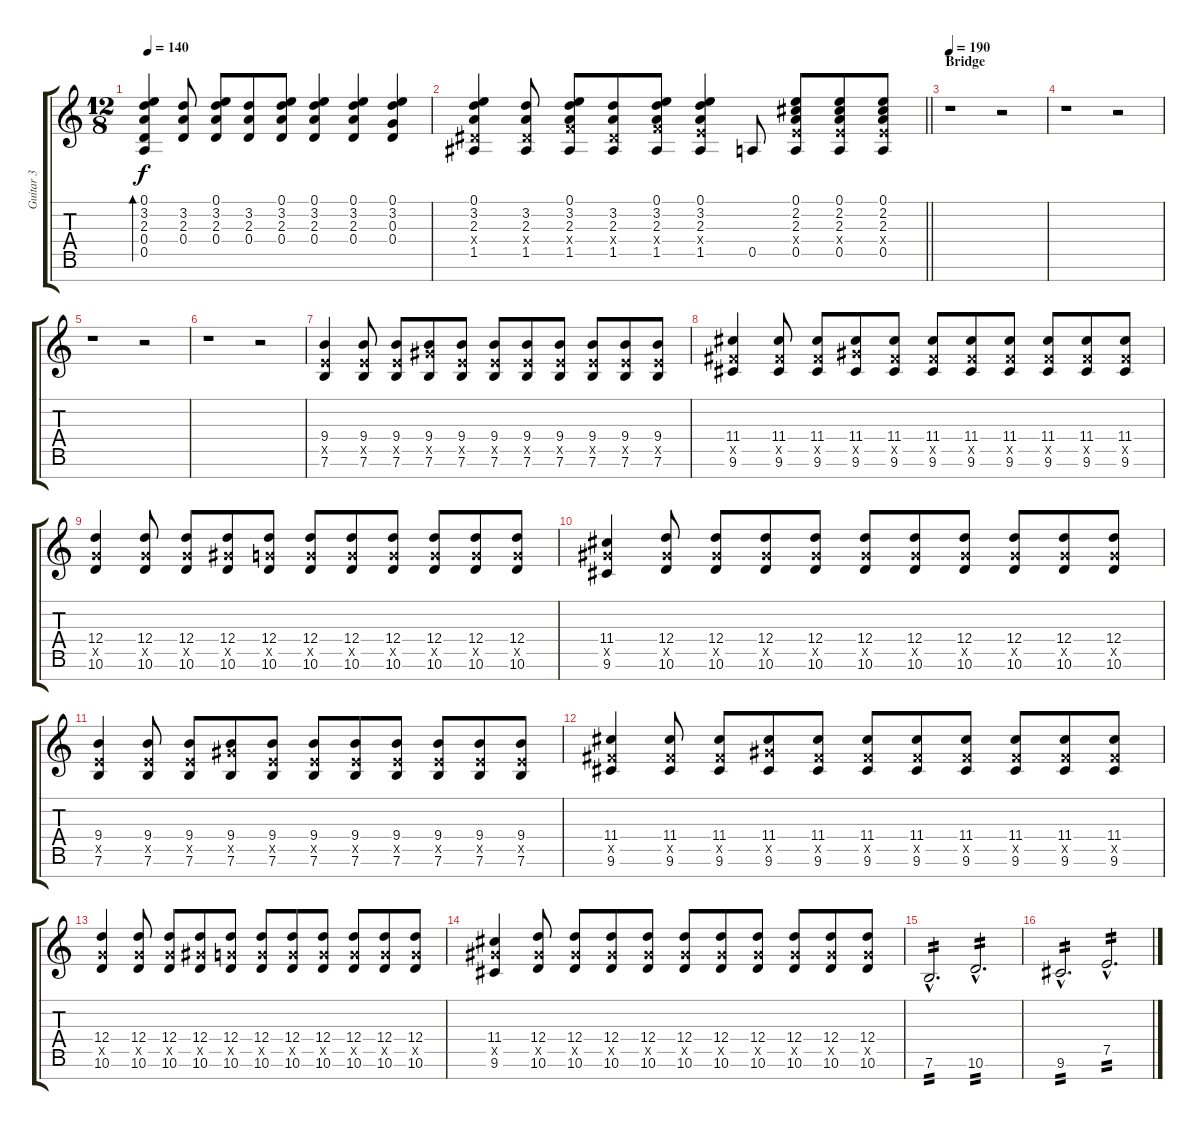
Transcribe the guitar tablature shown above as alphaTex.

\track ("Guitar 3" "Guitar 3") {instrument distortionguitar}
\staff {score tabs}
\tuning (E4 B3 G3 D3 A2 E2 B1) {hide}
\ts (12 8)
\tempo 140
\clef g2
\ks c
(0.1 3.2 2.3 0.4 0.5).4{bd 30 dy f} (3.2 2.3 0.4).8 (0.1 3.2 2.3 0.4).8 (3.2 2.3 0.4).8 (0.1 3.2 2.3 0.4).8 (0.1 3.2 2.3 0.4).4 (0.1 3.2 2.3 0.4).4 (0.1 3.2 0.3 0.4).4 |
\barLineRight lightlight
(0.1 3.2 2.3 1.4{x} 1.5).4 (3.2 2.3 1.4{x} 1.5).8 (0.1 3.2 2.3 3.4{x} 1.5).8 (3.2 2.3 1.4{x} 1.5).8 (0.1 3.2 2.3 3.4{x} 1.5).8 (0.1 3.2 2.3 2.4{x} 1.5).4 0.5.8 (0.1 2.2 2.3 2.4{x} 0.5).8 (0.1 2.2 2.3 2.4{x} 0.5).8 (0.1 2.2 2.3 2.4{x} 0.5).8 |
\section ("" "Bridge")
\tempo 190
r.1{volume 11 instrument distortionguitar} r.2 |
r.1 r.2 |
r.1 r.2 |
r.1 r.2 |
(9.4 7.5{x} 7.6).4 (9.4 7.5{x} 7.6).8 (9.4 7.5{x} 7.6).8 (9.4 11.5{x} 7.6).8 (9.4 7.5{x} 7.6).8 (9.4 7.5{x} 7.6).8 (9.4 7.5{x} 7.6).8 (9.4 7.5{x} 7.6).8 (9.4 7.5{x} 7.6).8 (9.4 7.5{x} 7.6).8 (9.4 7.5{x} 7.6).8 |
(11.4 9.5{x} 9.6).4 (11.4 9.5{x} 9.6).8 (11.4 9.5{x} 9.6).8 (11.4 11.5{x} 9.6).8 (11.4 9.5{x} 9.6).8 (11.4 9.5{x} 9.6).8 (11.4 9.5{x} 9.6).8 (11.4 9.5{x} 9.6).8 (11.4 9.5{x} 9.6).8 (11.4 9.5{x} 9.6).8 (11.4 9.5{x} 9.6).8 |
(12.4 10.5{x} 10.6).4 (12.4 10.5{x} 10.6).8 (12.4 10.5{x} 10.6).8 (12.4 11.5{x} 10.6).8 (12.4 10.5{x} 10.6).8 (12.4 10.5{x} 10.6).8 (12.4 10.5{x} 10.6).8 (12.4 10.5{x} 10.6).8 (12.4 10.5{x} 10.6).8 (12.4 10.5{x} 10.6).8 (12.4 10.5{x} 10.6).8 |
(11.4 11.5{x} 9.6).4 (12.4 11.5{x} 10.6).8 (12.4 11.5{x} 10.6).8 (12.4 11.5{x} 10.6).8 (12.4 11.5{x} 10.6).8 (12.4 11.5{x} 10.6).8 (12.4 11.5{x} 10.6).8 (12.4 11.5{x} 10.6).8 (12.4 11.5{x} 10.6).8 (12.4 11.5{x} 10.6).8 (12.4 11.5{x} 10.6).8 |
(9.4 7.5{x} 7.6).4 (9.4 7.5{x} 7.6).8 (9.4 7.5{x} 7.6).8 (9.4 11.5{x} 7.6).8 (9.4 7.5{x} 7.6).8 (9.4 7.5{x} 7.6).8 (9.4 7.5{x} 7.6).8 (9.4 7.5{x} 7.6).8 (9.4 7.5{x} 7.6).8 (9.4 7.5{x} 7.6).8 (9.4 7.5{x} 7.6).8 |
(11.4 9.5{x} 9.6).4 (11.4 9.5{x} 9.6).8 (11.4 9.5{x} 9.6).8 (11.4 11.5{x} 9.6).8 (11.4 9.5{x} 9.6).8 (11.4 9.5{x} 9.6).8 (11.4 9.5{x} 9.6).8 (11.4 9.5{x} 9.6).8 (11.4 9.5{x} 9.6).8 (11.4 9.5{x} 9.6).8 (11.4 9.5{x} 9.6).8 |
(12.4 10.5{x} 10.6).4 (12.4 10.5{x} 10.6).8 (12.4 10.5{x} 10.6).8 (12.4 11.5{x} 10.6).8 (12.4 10.5{x} 10.6).8 (12.4 10.5{x} 10.6).8 (12.4 10.5{x} 10.6).8 (12.4 10.5{x} 10.6).8 (12.4 10.5{x} 10.6).8 (12.4 10.5{x} 10.6).8 (12.4 10.5{x} 10.6).8 |
(11.4 11.5{x} 9.6).4 (12.4 11.5{x} 10.6).8 (12.4 11.5{x} 10.6).8 (12.4 11.5{x} 10.6).8 (12.4 11.5{x} 10.6).8 (12.4 11.5{x} 10.6).8 (12.4 11.5{x} 10.6).8 (12.4 11.5{x} 10.6).8 (12.4 11.5{x} 10.6).8 (12.4 11.5{x} 10.6).8 (12.4 11.5{x} 10.6).8 |
7.6{hac}.2{d tp 2} 10.6{hac}.2{d tp 2} |
9.6{hac}.2{d tp 2} 7.5{hac}.2{d tp 2}
